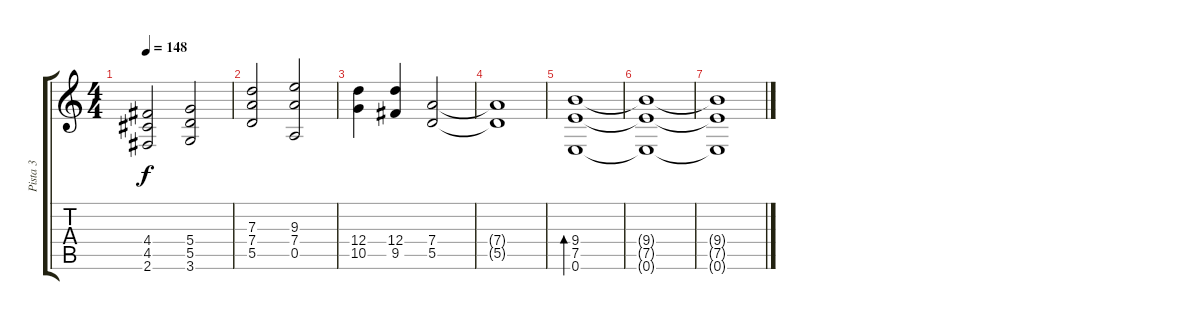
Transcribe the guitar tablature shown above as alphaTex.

\track ("Pista 3" "Pista 3") {instrument overdrivenguitar}
\staff {score tabs}
\tuning (E4 B3 G3 D3 A2 E2) {hide}
\ts (4 4)
\tempo 148
\clef g2
\ks c
(4.4 4.5 2.6).2{dy f} (5.4 5.5 3.6).2 |
(7.3 7.4 5.5).2 (9.3 7.4 0.5).2 |
(12.4 10.5).4 (12.4 9.5).4 (7.4 5.5).2 |
(7.4{t} 5.5{t}).1 |
(9.4 7.5 0.6).1{bd 60} |
(9.4{t} 7.5{t} 0.6{t}).1 |
(9.4{t} 7.5{t} 0.6{t}).1
